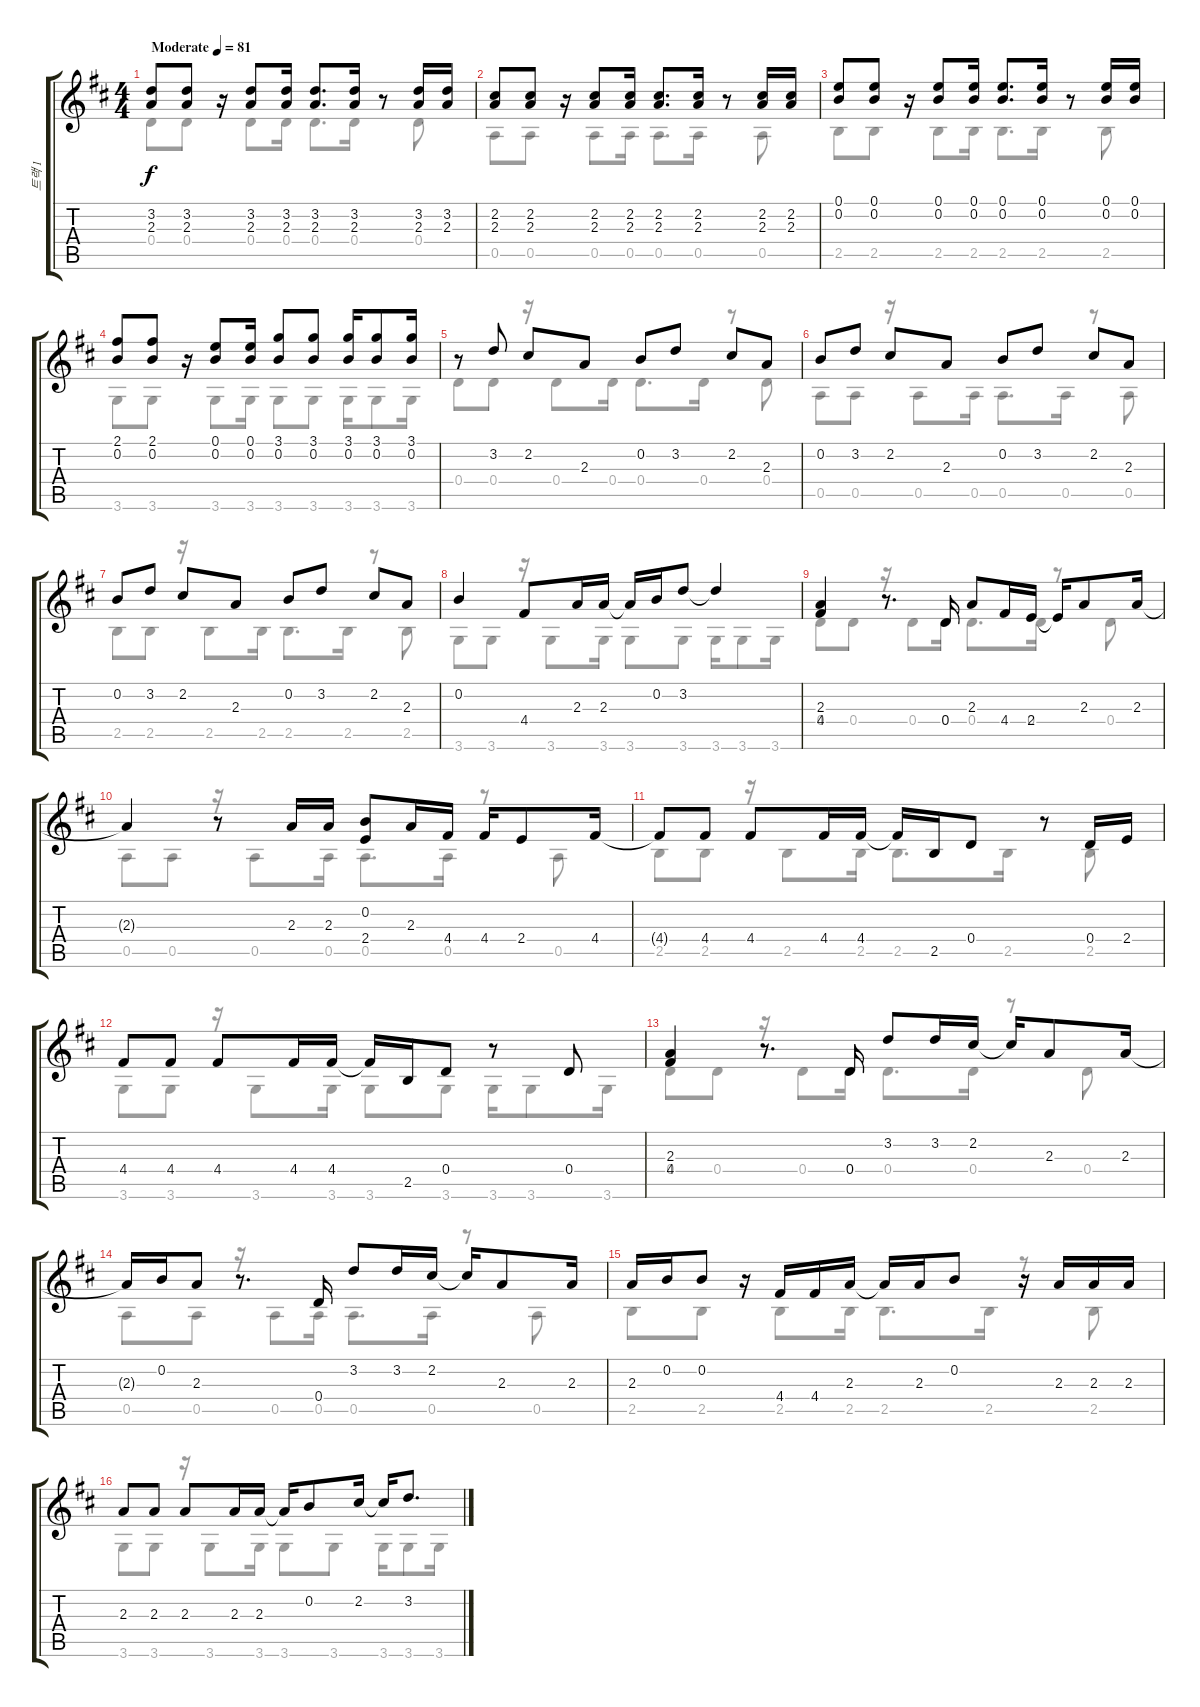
\track ("트랙 1" "트랙 1") {instrument acousticguitarsteel}
\staff {score tabs}
\tuning (E4 B3 G3 D3 A2 E2) {hide}
\voice
\ts (4 4)
\tempo (81 "Moderate")
\clef g2
\ks d
(3.2 2.3).8{dy f instrument acousticguitarsteel} (3.2 2.3).8 r.16 (3.2 2.3).8 (3.2 2.3).16 (3.2 2.3).8{d} (3.2 2.3).16 r.8 (3.2 2.3).16 (3.2 2.3).16 |
(2.2 2.3).8 (2.2 2.3).8 r.16 (2.2 2.3).8 (2.2 2.3).16 (2.2 2.3).8{d} (2.2 2.3).16 r.8 (2.2 2.3).16 (2.2 2.3).16 |
(0.1 0.2).8 (0.1 0.2).8 r.16 (0.1 0.2).8 (0.1 0.2).16 (0.1 0.2).8{d} (0.1 0.2).16 r.8 (0.1 0.2).16 (0.1 0.2).16 |
(2.1 0.2).8 (2.1 0.2).8 r.16 (0.1 0.2).8 (0.1 0.2).16 (3.1 0.2).8 (3.1 0.2).8 (3.1 0.2).16 (3.1 0.2).8 (3.1 0.2).16 |
r.8 3.2.8 2.2.8 2.3.8 0.2.8 3.2.8 2.2.8 2.3.8 |
0.2.8 3.2.8 2.2.8 2.3.8 0.2.8 3.2.8 2.2.8 2.3.8 |
0.2.8 3.2.8 2.2.8 2.3.8 0.2.8 3.2.8 2.2.8 2.3.8 |
0.2.4 4.4.8 2.3.16 2.3.16 2.3{t}.16 0.2.16 3.2.8 3.2{t}.4 |
(2.3 4.4).4 r.8{d} 0.4.16 2.3.8 4.4.16 2.4.16 2.4{t}.16 2.3.8 2.3.16 |
2.3{t}.4 r.8 2.3.16 2.3.16 (0.2 2.4).8 2.3.16 4.4.16 4.4.16 2.4.8 4.4.16 |
4.4{t}.8 4.4.8 4.4.8 4.4.16 4.4.16 4.4{t}.16 2.5.16 0.4.8 r.8 0.4.16 2.4.16 |
4.4.8 4.4.8 4.4.8 4.4.16 4.4.16 4.4{t}.16 2.5.16 0.4.8 r.8 0.4.8 |
(2.3 4.4).4 r.8{d} 0.4.16 3.2.8 3.2.16 2.2.16 2.2{t}.16 2.3.8 2.3.16 |
2.3{t}.16 0.2.16 2.3.8 r.8{d} 0.4.16 3.2.8 3.2.16 2.2.16 2.2{t}.16 2.3.8 2.3.16 |
2.3.16 0.2.16 0.2.8 r.16 4.4.16 4.4.16 2.3.16 2.3{t}.16 2.3.16 0.2.8 r.16 2.3.16 2.3.16 2.3.16 |
2.3.8 2.3.8 2.3.8 2.3.16 2.3.16 2.3{t}.16 0.2.8 2.2.16 2.2{t}.16 3.2.8{d}
\voice
\clef g2
\ottava regular
\simile none
\ks d
0.4.8{dy f} 0.4.8 r.16 0.4.8 0.4.16 0.4.8{d} 0.4.16 r.8 0.4.8 |
0.5.8 0.5.8 r.16 0.5.8 0.5.16 0.5.8{d} 0.5.16 r.8 0.5.8 |
2.5.8 2.5.8 r.16 2.5.8 2.5.16 2.5.8{d} 2.5.16 r.8 2.5.8 |
3.6.8 3.6.8 r.16 3.6.8 3.6.16 3.6.8 3.6.8 3.6.16 3.6.8 3.6.16 |
0.4.8 0.4.8 r.16 0.4.8 0.4.16 0.4.8{d} 0.4.16 r.8 0.4.8 |
0.5.8 0.5.8 r.16 0.5.8 0.5.16 0.5.8{d} 0.5.16 r.8 0.5.8 |
2.5.8 2.5.8 r.16 2.5.8 2.5.16 2.5.8{d} 2.5.16 r.8 2.5.8 |
3.6.8 3.6.8 r.16 3.6.8 3.6.16 3.6.8 3.6.8 3.6.16 3.6.8 3.6.16 |
0.4.8 0.4.8 r.16 0.4.8 0.4.16 0.4.8{d} 0.4.16 r.8 0.4.8 |
0.5.8 0.5.8 r.16 0.5.8 0.5.16 0.5.8{d} 0.5.16 r.8 0.5.8 |
2.5.8 2.5.8 r.16 2.5.8 2.5.16 2.5.8{d} 2.5.16 r.8 2.5.8 |
3.6.8 3.6.8 r.16 3.6.8 3.6.16 3.6.8 3.6.8 3.6.16 3.6.8 3.6.16 |
0.4.8 0.4.8 r.16 0.4.8 0.4.16 0.4.8{d} 0.4.16 r.8 0.4.8 |
0.5.8 0.5.8 r.16 0.5.8 0.5.16 0.5.8{d} 0.5.16 r.8 0.5.8 |
2.5.8 2.5.8 r.16 2.5.8 2.5.16 2.5.8{d} 2.5.16 r.8 2.5.8 |
3.6.8 3.6.8 r.16 3.6.8 3.6.16 3.6.8 3.6.8 3.6.16 3.6.8 3.6.16
